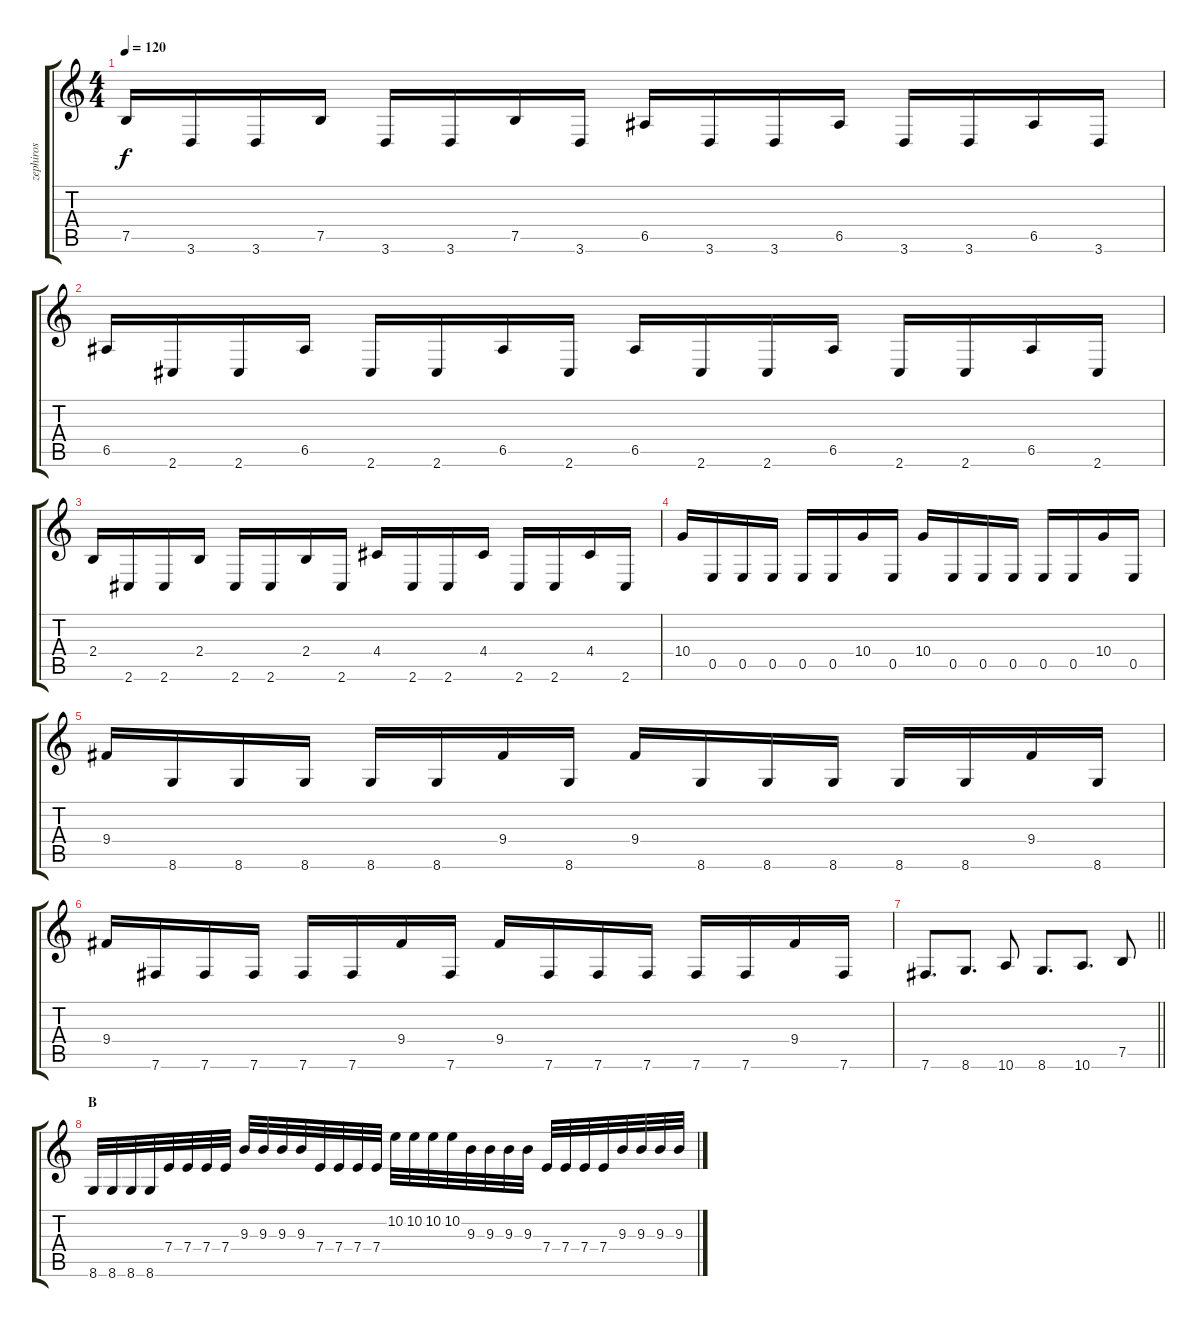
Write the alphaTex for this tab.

\track ("zephiros" "zephiros") {instrument distortionguitar}
\staff {score tabs}
\tuning (B3 Gb3 D3 A2 E2 B1) {hide}
\ts (4 4)
\tempo 120
\clef g2
\ks c
7.5.16{dy f} 3.6.16 3.6.16 7.5.16 3.6.16 3.6.16 7.5.16 3.6.16 6.5.16 3.6.16 3.6.16 6.5.16 3.6.16 3.6.16 6.5.16 3.6.16 |
6.5.16 2.6.16 2.6.16 6.5.16 2.6.16 2.6.16 6.5.16 2.6.16 6.5.16 2.6.16 2.6.16 6.5.16 2.6.16 2.6.16 6.5.16 2.6.16 |
2.4.16 2.6.16 2.6.16 2.4.16 2.6.16 2.6.16 2.4.16 2.6.16 4.4.16 2.6.16 2.6.16 4.4.16 2.6.16 2.6.16 4.4.16 2.6.16 |
10.4.16 0.5.16 0.5.16 0.5.16 0.5.16 0.5.16 10.4.16 0.5.16 10.4.16 0.5.16 0.5.16 0.5.16 0.5.16 0.5.16 10.4.16 0.5.16 |
9.4.16 8.6.16 8.6.16 8.6.16 8.6.16 8.6.16 9.4.16 8.6.16 9.4.16 8.6.16 8.6.16 8.6.16 8.6.16 8.6.16 9.4.16 8.6.16 |
9.4.16 7.6.16 7.6.16 7.6.16 7.6.16 7.6.16 9.4.16 7.6.16 9.4.16 7.6.16 7.6.16 7.6.16 7.6.16 7.6.16 9.4.16 7.6.16 |
\barLineRight lightlight
7.6.8{d} 8.6.8{d} 10.6.8 8.6.8{d} 10.6.8{d} 7.5.8 |
\section ("" "B")
8.6.32 8.6.32 8.6.32 8.6.32 7.4.32 7.4.32 7.4.32 7.4.32 9.3.32 9.3.32 9.3.32 9.3.32 7.4.32 7.4.32 7.4.32 7.4.32 10.2.32 10.2.32 10.2.32 10.2.32 9.3.32 9.3.32 9.3.32 9.3.32 7.4.32 7.4.32 7.4.32 7.4.32 9.3.32 9.3.32 9.3.32 9.3.32
